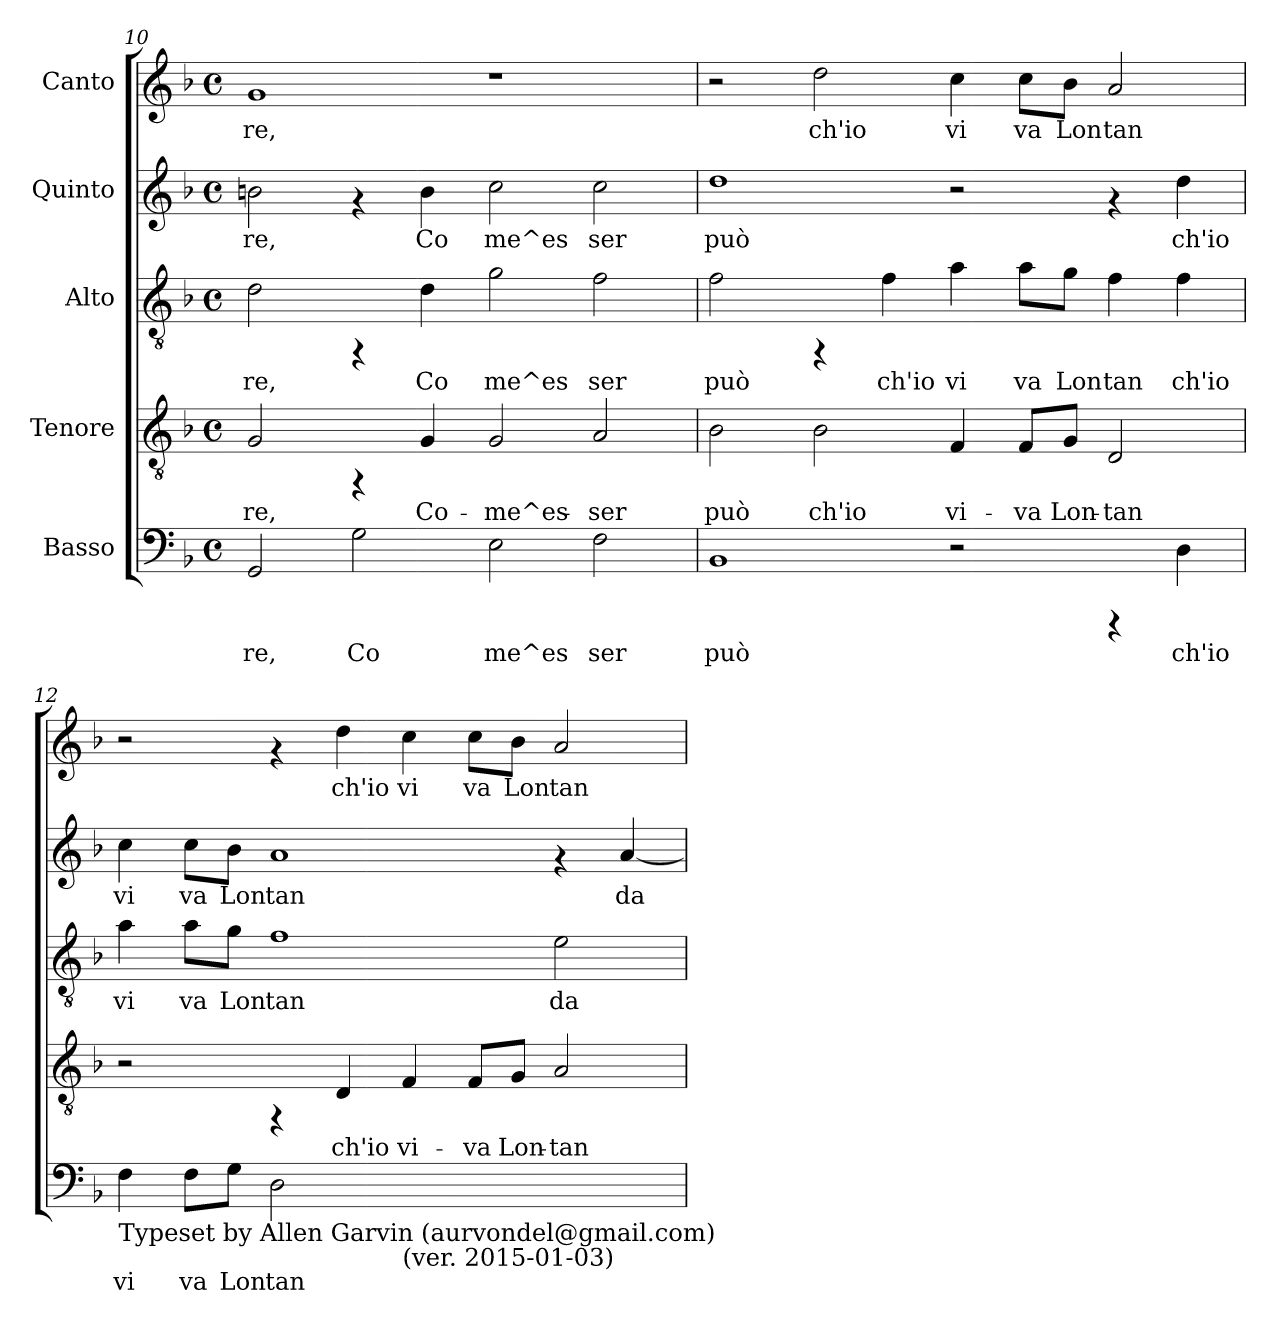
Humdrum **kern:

**kern	**text	**kern	**text	**kern	**text	**kern	**text	**kern	**text
*part5	*part5	*part4	*part4	*part3	*part3	*part2	*part2	*part1	*part1
*staff5	*staff5	*staff4	*staff4	*staff3	*staff3	*staff2	*staff2	*staff1	*staff1
*I"Basso	*	*I"Tenore	*	*I"Alto	*	*I"Quinto	*	*I"Canto	*
!!LO:PB:g=z
*clefF4	*	*clefGv2	*	*clefGv2	*	*clefG2	*	*clefG2	*
*ITrd-3c-5	*	*	*	*ITrd-3c-5	*	*ITrd-3c-5	*	*ITrd-3c-5	*
*k[b-e-]	*	*k[b-]	*	*k[b-e-]	*	*k[b-e-]	*	*k[b-e-]	*
*B-:	*	*F:	*	*B-:	*	*B-:	*	*B-:	*
*M4/4	*	*M4/4	*	*M4/4	*	*M4/4	*	*M4/4	*
*met(c)	*	*met(c)	*	*met(c)	*	*met(c)	*	*met(c)	*
=10	=10	=10	=10	=10	=10	=10	=10	=10	=10
!	!LO:LY:b:cj	!	!LO:LY:b	!	!LO:LY:b:cj	!	!LO:LY:b:cj	!	!LO:LY:b:cj
2C/	-re,	2G/	re,	2g\	-re,	2een\	-re,	1cc	re,
!	!LO:LY:b:cj	!	!	!	!	!	!	!	!
2c\	Co	4rFF	.	4rFF	.	4rf	.	.	.
!	!	!	!LO:LY:b	!	!LO:LY:b:cj	!	!LO:LY:b:cj	!	!
.	.	4G/	Co-	4g\	Co	4ee\	Co	.	.
!	!LO:LY:b:cj	!	!LO:LY:b	!	!LO:LY:b:cj	!	!LO:LY:b:cj	!	!
2A\	me^es	2G/	-me^es-	2cc\	me^es	2ff\	me^es	1r	.
!	!LO:LY:b:cj	!	!LO:LY:b	!	!LO:LY:b:cj	!	!LO:LY:b:cj	!	!
2B-\	ser	2A/	-ser	2b-\	ser	2ff\	ser	.	.
=11	=11	=11	=11	=11	=11	=11	=11	=11	=11
!	!LO:LY:b:cj	!	!LO:LY:b	!	!LO:LY:b:cj	!	!LO:LY:b:cj	!	!
1E-	può	2B-\	può	2b-\	può	1gg	può	2r	.
!	!	!	!LO:LY:b	!	!	!	!	!	!LO:LY:b:cj
.	.	2B-\	ch'io	4rFF	.	.	.	2gg\	ch'io
!	!	!	!	!	!LO:LY:b:cj	!	!	!	!
.	.	.	.	4b-\	ch'io	.	.	.	.
!	!	!	!LO:LY:b	!	!LO:LY:b:cj	!	!	!	!LO:LY:b:cj
2r	.	4F/	vi-	4dd\	vi	2r	.	4ff\	vi
!	!	!	!LO:LY:b	!	!LO:LY:b:cj	!	!	!	!LO:LY:b:cj
.	.	8F/L	-va	8dd\L	va	.	.	8ff\L	va
!	!	!	!LO:LY:b	!	!LO:LY:b:cj	!	!	!	!LO:LY:b:cj
.	.	8G/J	Lon-	8cc\J	Lon	.	.	8ee-\J	Lon
!	!	!	!LO:LY:b	!	!LO:LY:b:cj	!	!	!	!LO:LY:b:cj
4rCCC	.	2D/	-tan	4b-\	tan	4rf	.	2dd/	tan
!	!LO:LY:b:cj	!	!	!	!LO:LY:b:cj	!	!LO:LY:b:cj	!	!
4G\	ch'io	.	.	4b-\	ch'io	4gg\	ch'io	.	.
=12	=12	=12	=12	=12	=12	=12	=12	=12	=12
!LO:TX:b:t=Typeset by Allen Garvin (aurvondel@gmail.com)	!	!	!	!	!	!	!	!	!
!	!LO:LY:b:cj	!	!	!	!LO:LY:b:cj	!	!LO:LY:b:cj	!	!
4B-\	vi	2r	.	4dd\	vi	4ff\	vi	2r	.
!	!LO:LY:b:cj	!	!	!	!LO:LY:b:cj	!	!LO:LY:b:cj	!	!
8B-\L	va	.	.	8dd\L	va	8ff\L	va	.	.
!	!LO:LY:b:cj	!	!	!	!LO:LY:b:cj	!	!LO:LY:b:cj	!	!
8c\J	Lon	.	.	8cc\J	Lon	8ee-\J	Lon	.	.
!	!LO:LY:b:cj	!	!	!	!LO:LY:b:cj	!	!LO:LY:b:cj	!	!
2G\	tan	4rFF	.	1b-	tan	1dd	tan	4rf	.
!	!	!	!LO:LY:b	!	!	!	!	!	!LO:LY:b:cj
.	.	4D/	ch'io	.	.	.	.	4gg\	ch'io
!LO:TX:b:t=(ver. 2015-01-03)	!	!	!	!	!	!	!	!	!
!	!	!	!LO:LY:b	!	!	!	!	!	!LO:LY:b:cj
1ryy	.	4F/	vi-	.	.	.	.	4ff\	vi
!	!	!	!LO:LY:b	!	!	!	!	!	!LO:LY:b:cj
.	.	8F/L	-va	.	.	.	.	8ff\L	va
!	!	!	!LO:LY:b	!	!	!	!	!	!LO:LY:b:cj
.	.	8G/J	Lon-	.	.	.	.	8ee-\J	Lon
!	!	!	!LO:LY:b	!	!LO:LY:b:cj	!	!	!	!LO:LY:b:cj
.	.	2A/	-tan	2a\	da	4rf	.	2dd/	tan
!	!	!	!	!	!	!	!LO:LY:b:cj	!	!
.	.	.	.	.	.	[<4dd/	da	.	.
=	=	=	=	=	=	=	=	=	=
*-	*-	*-	*-	*-	*-	*-	*-	*-	*-
